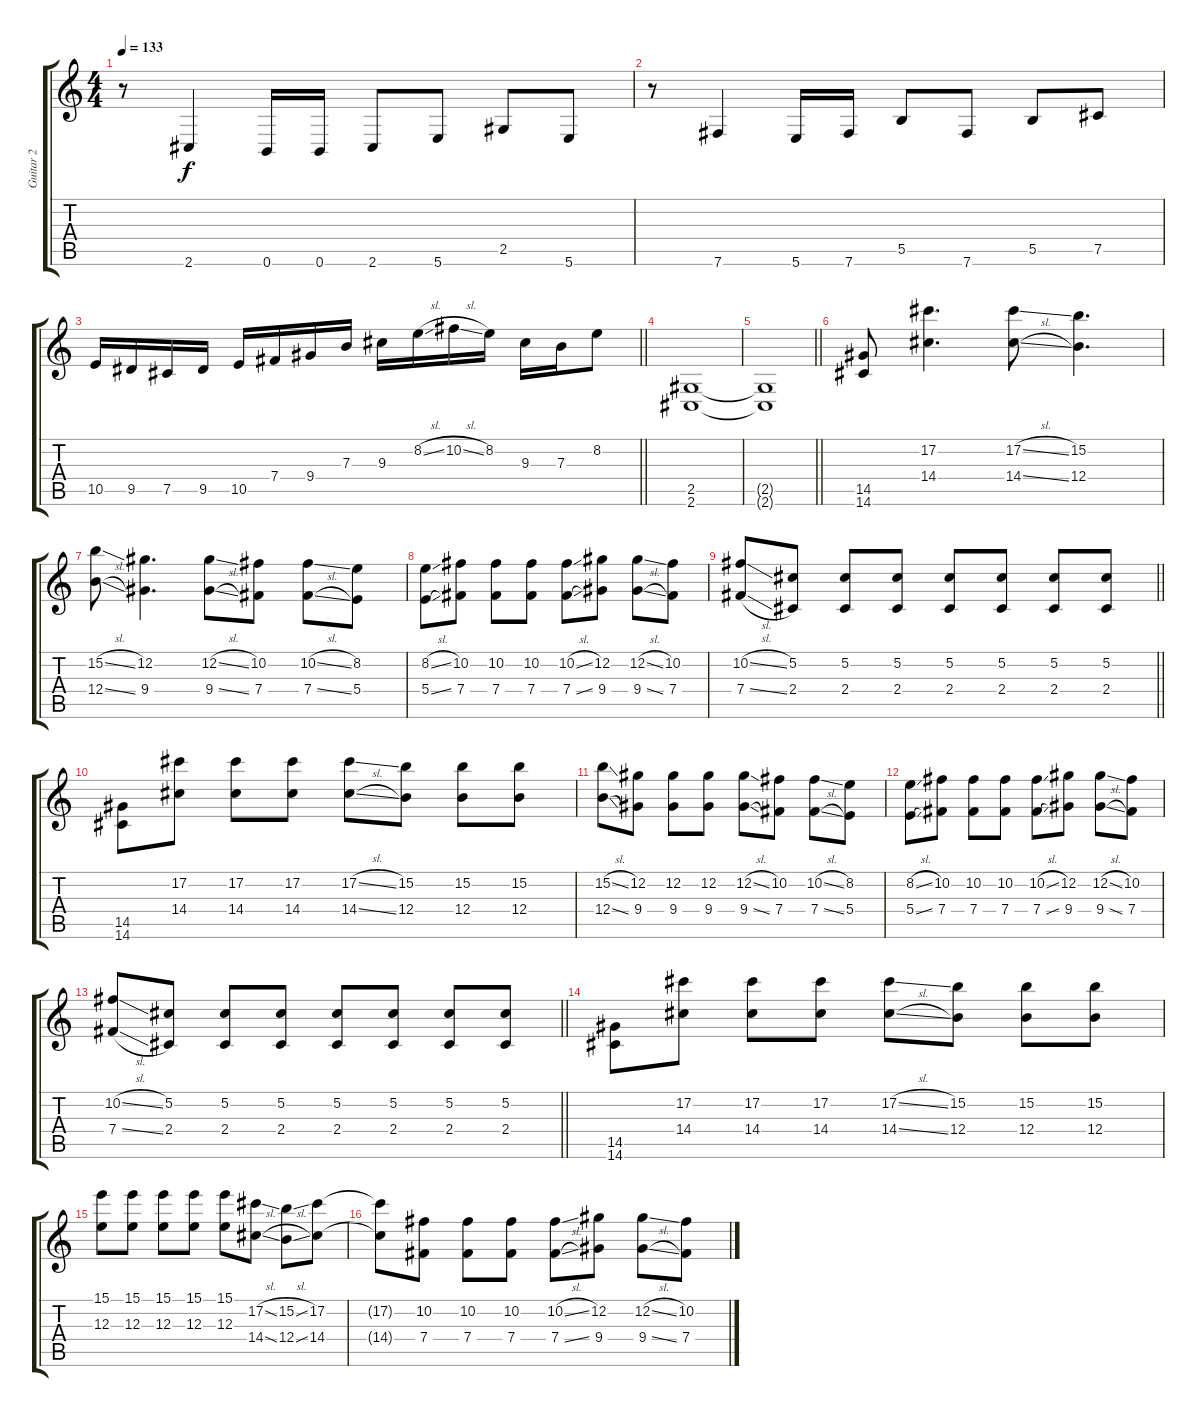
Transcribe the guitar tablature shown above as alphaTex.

\track ("Guitar 2" "Guitar 2") {instrument distortionguitar}
\staff {score tabs}
\tuning (Db4 Ab3 E3 B2 Gb2 B1) {hide}
\ts (4 4)
\tempo 133
\clef g2
\ks c
r.8{dy f} 2.6.4 0.6.16 0.6.16 2.6.8 5.6.8 2.5.8 5.6.8 |
r.8 7.6.4 5.6.16 7.6.16 5.5.8 7.6.8 5.5.8 7.5.8 |
\barLineRight lightlight
10.5.16 9.5.16 7.5.16 9.5.16 10.5.16 7.4.16 9.4.16 7.3.16 9.3.16 8.2{sl}.16 10.2{sl}.16 8.2.16 9.3.16 7.3.16 8.2.8 |
(2.5 2.6).1 |
\barLineRight lightlight
(2.5{t} 2.6{t}).1 |
\section ("" "")
(14.5 14.6).8{volume 10 instrument distortionguitar} (17.2 14.4).4{d} (17.2{sl} 14.4{sl}).8 (15.2 12.4).4{d} |
(15.2{sl} 12.4{sl}).8 (12.2 9.4).4{d} (12.2{sl} 9.4{sl}).8{volume 13} (10.2 7.4).8 (10.2{sl} 7.4{sl}).8 (8.2 5.4).8 |
(8.2{sl} 5.4{sl}).8 (10.2 7.4).8 (10.2 7.4).8 (10.2 7.4).8 (10.2{sl} 7.4{sl}).8 (12.2 9.4).8 (12.2{sl} 9.4{sl}).8 (10.2 7.4).8 |
\barLineRight lightlight
(10.2{sl} 7.4{sl}).8 (5.2 2.4).8 (5.2 2.4).8 (5.2 2.4).8 (5.2 2.4).8 (5.2 2.4).8 (5.2 2.4).8 (5.2 2.4).8 |
(14.5 14.6).8 (17.2 14.4).8 (17.2 14.4).8 (17.2 14.4).8 (17.2{sl} 14.4{sl}).8 (15.2 12.4).8 (15.2 12.4).8 (15.2 12.4).8 |
(15.2{sl} 12.4{sl}).8 (12.2 9.4).8 (12.2 9.4).8 (12.2 9.4).8 (12.2{sl} 9.4{sl}).8 (10.2 7.4).8 (10.2{sl} 7.4{sl}).8 (8.2 5.4).8 |
(8.2{sl} 5.4{sl}).8 (10.2 7.4).8 (10.2 7.4).8 (10.2 7.4).8 (10.2{sl} 7.4{sl}).8 (12.2 9.4).8 (12.2{sl} 9.4{sl}).8 (10.2 7.4).8 |
\barLineRight lightlight
(10.2{sl} 7.4{sl}).8 (5.2 2.4).8 (5.2 2.4).8 (5.2 2.4).8 (5.2 2.4).8 (5.2 2.4).8 (5.2 2.4).8 (5.2 2.4).8 |
(14.5 14.6).8 (17.2 14.4).8 (17.2 14.4).8 (17.2 14.4).8 (17.2{sl} 14.4{sl}).8 (15.2 12.4).8 (15.2 12.4).8 (15.2 12.4).8 |
(15.1 12.3).8 (15.1 12.3).8 (15.1 12.3).8 (15.1 12.3).8 (15.1 12.3).8 (17.2{sl} 14.4{sl}).8 (15.2{sl} 12.4{sl}).8 (17.2 14.4).8 |
(17.2{t} 14.4{t}).8 (10.2 7.4).8 (10.2 7.4).8 (10.2 7.4).8 (10.2{sl} 7.4{sl}).8 (12.2 9.4).8 (12.2{sl} 9.4{sl}).8 (10.2 7.4).8
